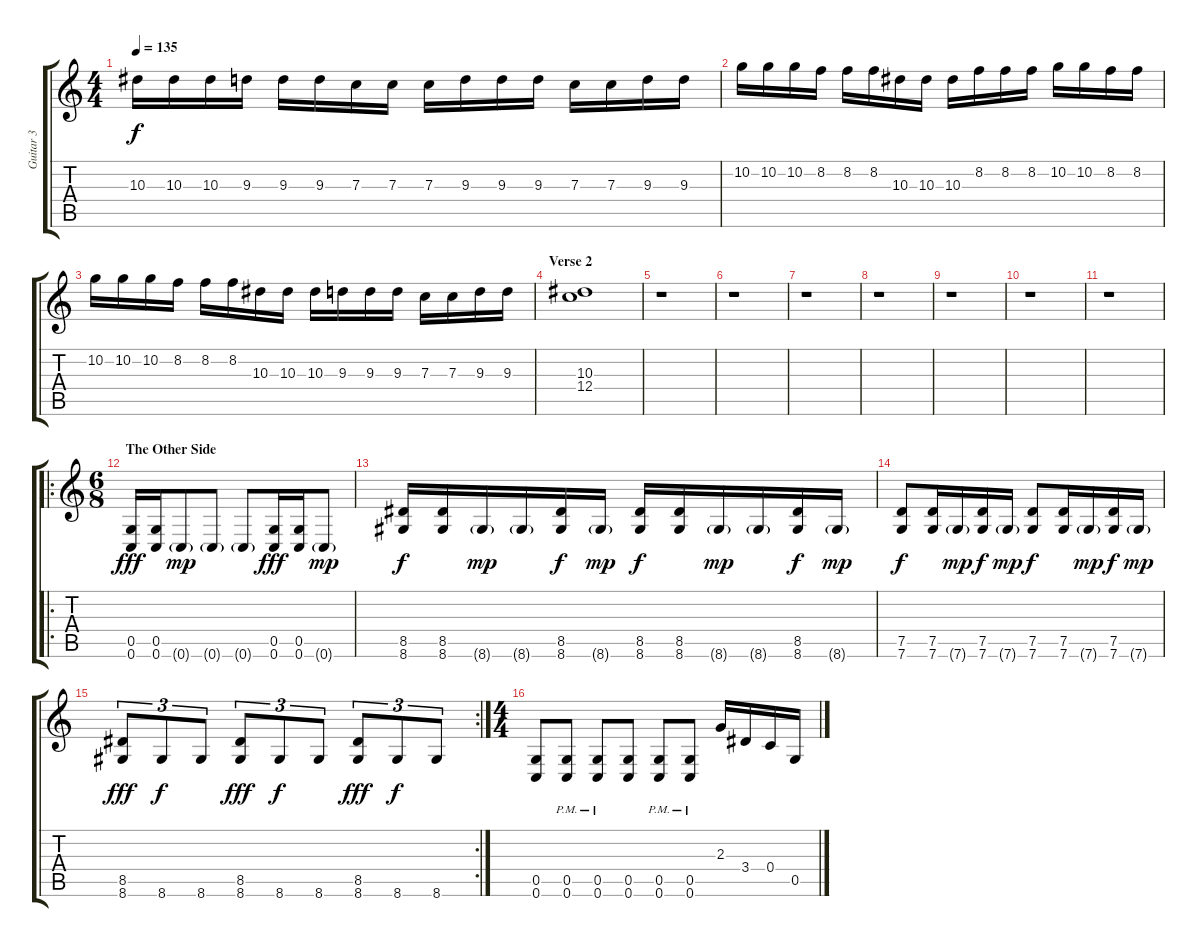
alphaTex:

\track ("Guitar 3" "Guitar 3") {instrument distortionguitar}
\staff {score tabs}
\tuning (D4 A3 F3 C3 G2 C2) {hide}
\ts (4 4)
\tempo 135
\clef g2
\ks c
10.3.16{dy f} 10.3.16 10.3.16 9.3.16 9.3.16 9.3.16 7.3.16 7.3.16 7.3.16 9.3.16 9.3.16 9.3.16 7.3.16 7.3.16 9.3.16 9.3.16 |
10.2.16 10.2.16 10.2.16 8.2.16 8.2.16 8.2.16 10.3.16 10.3.16 10.3.16 8.2.16 8.2.16 8.2.16 10.2.16 10.2.16 8.2.16 8.2.16 |
10.2.16 10.2.16 10.2.16 8.2.16 8.2.16 8.2.16 10.3.16 10.3.16 10.3.16 9.3.16 9.3.16 9.3.16 7.3.16 7.3.16 9.3.16 9.3.16 |
\section ("" "Verse 2")
(10.3 12.4).1{volume 3} |
r.1 |
r.1 |
r.1 |
r.1 |
r.1 |
r.1 |
r.1 |
\ro
\ts (6 8)
\section ("" "The Other Side")
(0.5 0.6).16{dy fff volume 16} (0.5 0.6).16 0.6{g}.8{dy mp} 0.6{g}.8 0.6{g}.8 (0.5 0.6).16{dy fff} (0.5 0.6).16 0.6{g}.8{dy mp} |
(8.5 8.6).16{dy f} (8.5 8.6).16 8.6{g}.16{dy mp} 8.6{g}.16 (8.5 8.6).16{dy f} 8.6{g}.16{dy mp} (8.5 8.6).16{dy f} (8.5 8.6).16 8.6{g}.16{dy mp} 8.6{g}.16 (8.5 8.6).16{dy f} 8.6{g}.16{dy mp} |
(7.5 7.6).8{dy f} (7.5 7.6).16 7.6{g}.16{dy mp} (7.5 7.6).16{dy f} 7.6{g}.16{dy mp} (7.5 7.6).8{dy f} (7.5 7.6).16 7.6{g}.16{dy mp} (7.5 7.6).16{dy f} 7.6{g}.16{dy mp} |
\rc 2
(8.5 8.6).8{tu (3 2) dy fff} 8.6.8{tu (3 2) dy f} 8.6.8{tu (3 2)} (8.5 8.6).8{tu (3 2) dy fff} 8.6.8{tu (3 2) dy f} 8.6.8{tu (3 2)} (8.5 8.6).8{tu (3 2) dy fff} 8.6.8{tu (3 2) dy f} 8.6.8{tu (3 2)} |
\ts (4 4)
(0.5 0.6).8 (0.5{pm} 0.6{pm}).8 (0.5{pm} 0.6{pm}).8 (0.5 0.6).8 (0.5{pm} 0.6{pm}).8 (0.5{pm} 0.6{pm}).8 2.3.16 3.4.16 0.4.16 0.5.16
